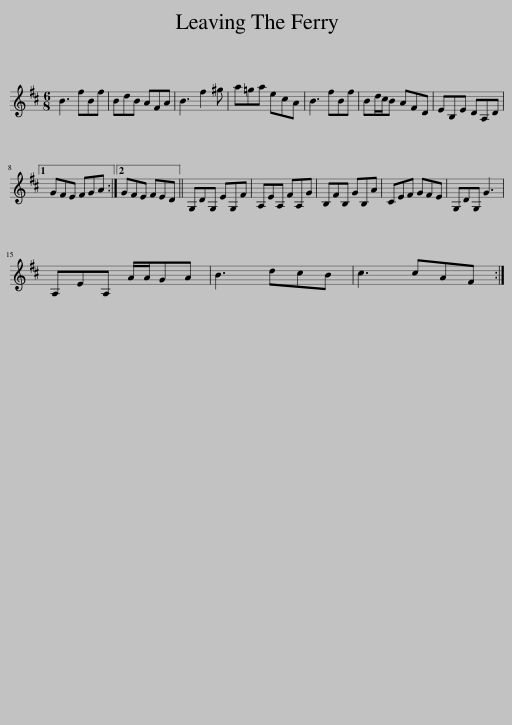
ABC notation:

X:1
L:1/8
M:6/8
I:linebreak $
K:Bmin
V:1 treble
V:1
 B3 fBf | BdB AFA | B3 f2 ^g | a=ga ecA | B3 fBf | %5
 Bd/c/B AFD | EB,E DA,D |1$ GFE FGA :|2 GFE FED || G,DG, EG,F | %10
 A,EA, FA,G | B,FB, GB,A | CEF GFE | G,DG, G3 |$ A,EA, A/A/GA | %15
 B3 dcB | c3 cAF :| %17
